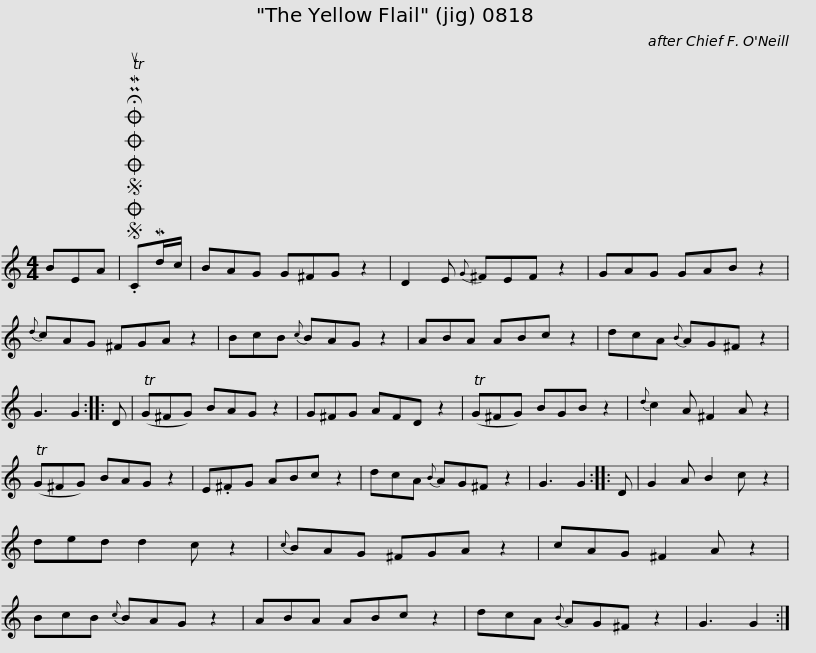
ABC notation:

X:1
L:1/8
M:4/4
I:linebreak $
K:C
V:1 treble
V:1
 BEA |SOSOOO .!fermata!PMTuCMd/c/ | BAG G^FG z2 | D2 E{G} ^FEF z2 | GAG GAB z2 | %5
{d} cAG ^FGA z2 | BcB{c} BAG z2 |$ ABA ABc z2 | dcA{B} AG^F z2 | G3 G2 :: %10
 D | (TG^FG) BAG z2 | G^FG AFD z2 | (TG^FG) BGB z2 |${d} c2 A ^F2 A z2 | %15
 (TG^FG) BAG z2 | E.^FG ABc z2 | dcA{B} AG^F z2 | G3 G2 :: D | %20
 G2 A B2 c z2 |$ ded d2 c z2 |{c} BAG ^FGA z2 | cAG ^F2 A z2 | BcB{c} BAG z2 | %25
 ABA ABc z2 | dcA{B} AG^F z2 |$ G3 G2 :| %28
